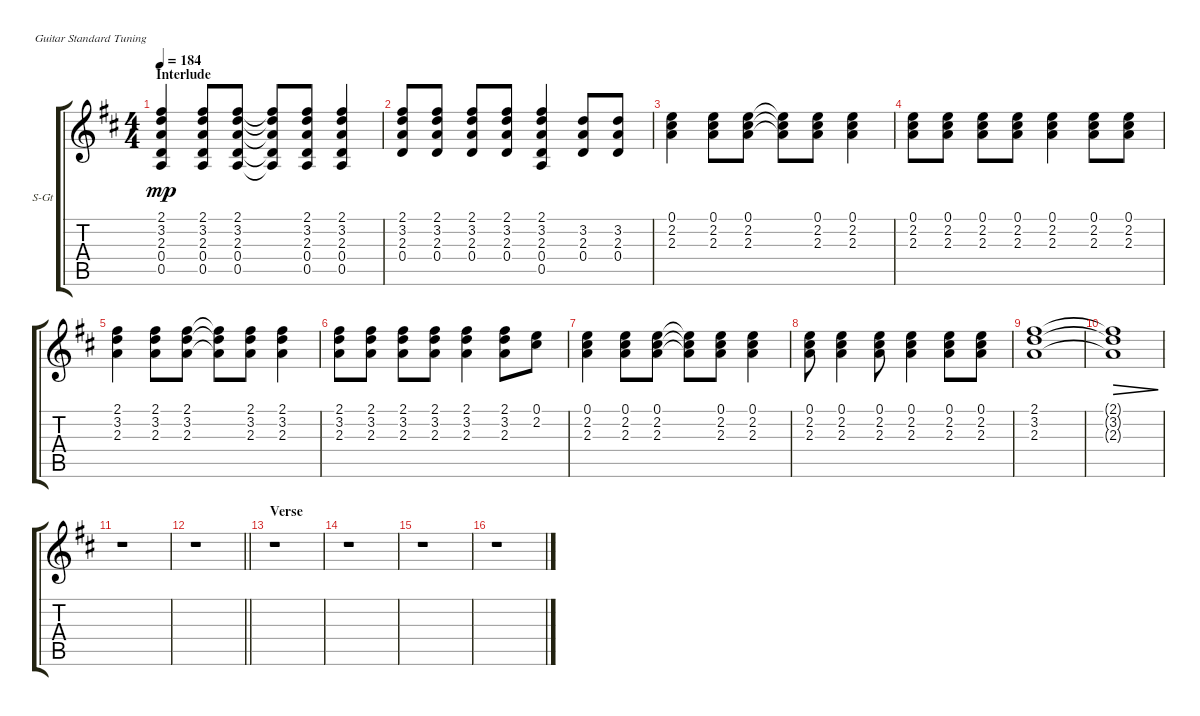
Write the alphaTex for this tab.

\defaultSystemsLayout 4
\bracketExtendMode groupsimilarinstruments
\firstSystemTrackNameOrientation horizontal
\otherSystemsTrackNameOrientation horizontal
\track ("Guitar 5" "S-Gt") {instrument acousticguitarsteel}
\staff {score tabs}
\tuning (E4 B3 G3 D3 A2 E2)
\ts (4 4)
\section ("" "Interlude")
\tempo 184
\clef g2
\scale
0.333333
\ks d
(3.2 2.3 0.4 0.5 2.1).4{dy mp} (3.2 2.3 0.4 0.5 2.1).8 (3.2 2.3 0.4 0.5 2.1).8 (3.2{t} 2.3{t} 0.4{t} 0.5{t} 2.1{t}).8 (3.2 2.3 0.4 0.5 2.1).8 (3.2 2.3 0.4 0.5 2.1).4 |
\scale
0.333333 (2.1 3.2 2.3 0.4).8 (2.1 3.2 2.3 0.4).8 (2.1 3.2 2.3 0.4).8 (2.1 3.2 2.3 0.4).8 (2.1 3.2 2.3 0.4 0.5).4 (0.4 2.3 3.2).8 (0.4 2.3 3.2).8 |
\scale
0.333333 (2.2 2.3 0.1).4 (2.2 2.3 0.1).8 (2.2 2.3 0.1).8 (2.2{t} 2.3{t} 0.1{t}).8 (2.2 2.3 0.1).8 (2.2 2.3 0.1).4 |
\scale
0.333333 (0.1 2.2 2.3).8 (0.1 2.2 2.3).8 (0.1 2.2 2.3).8 (0.1 2.2 2.3).8 (0.1 2.2 2.3).4 (2.3 2.2 0.1).8 (2.3 2.2 0.1).8 |
\scale
0.333333 (3.2 2.3 2.1).4 (3.2 2.3 2.1).8 (3.2 2.3 2.1).8 (3.2{t} 2.3{t} 2.1{t}).8 (3.2 2.3 2.1).8 (3.2 2.3 2.1).4 |
\scale
0.333333 (2.1 3.2 2.3).8 (2.1 3.2 2.3).8 (2.1 3.2 2.3).8 (2.1 3.2 2.3).8 (2.1 3.2 2.3).4 (2.3 3.2 2.1).8 (2.2 0.1).8 |
\scale
0.333333 (2.2 2.3 0.1).4 (2.2 2.3 0.1).8 (2.2 2.3 0.1).8 (2.2{t} 2.3{t} 0.1{t}).8 (2.2 2.3 0.1).8 (2.2 2.3 0.1).4 |
\scale
0.333333 (0.1 2.2 2.3).8 (0.1 2.2 2.3).4 (0.1 2.2 2.3).8 (0.1 2.2 2.3).4 (2.3 2.2 0.1).8 (2.3 2.2 0.1).8 |
\scale
0.333333 (2.1 3.2 2.3).1 |
\scale
0.333333 (2.3{t} 3.2{t} 2.1{t}).1{dec} |
\scale
0.333333 r.1 |
\barLineRight lightlight
r.1 |
\section ("" "Verse")
r.1 |
r.1 |
r.1 |
r.1
